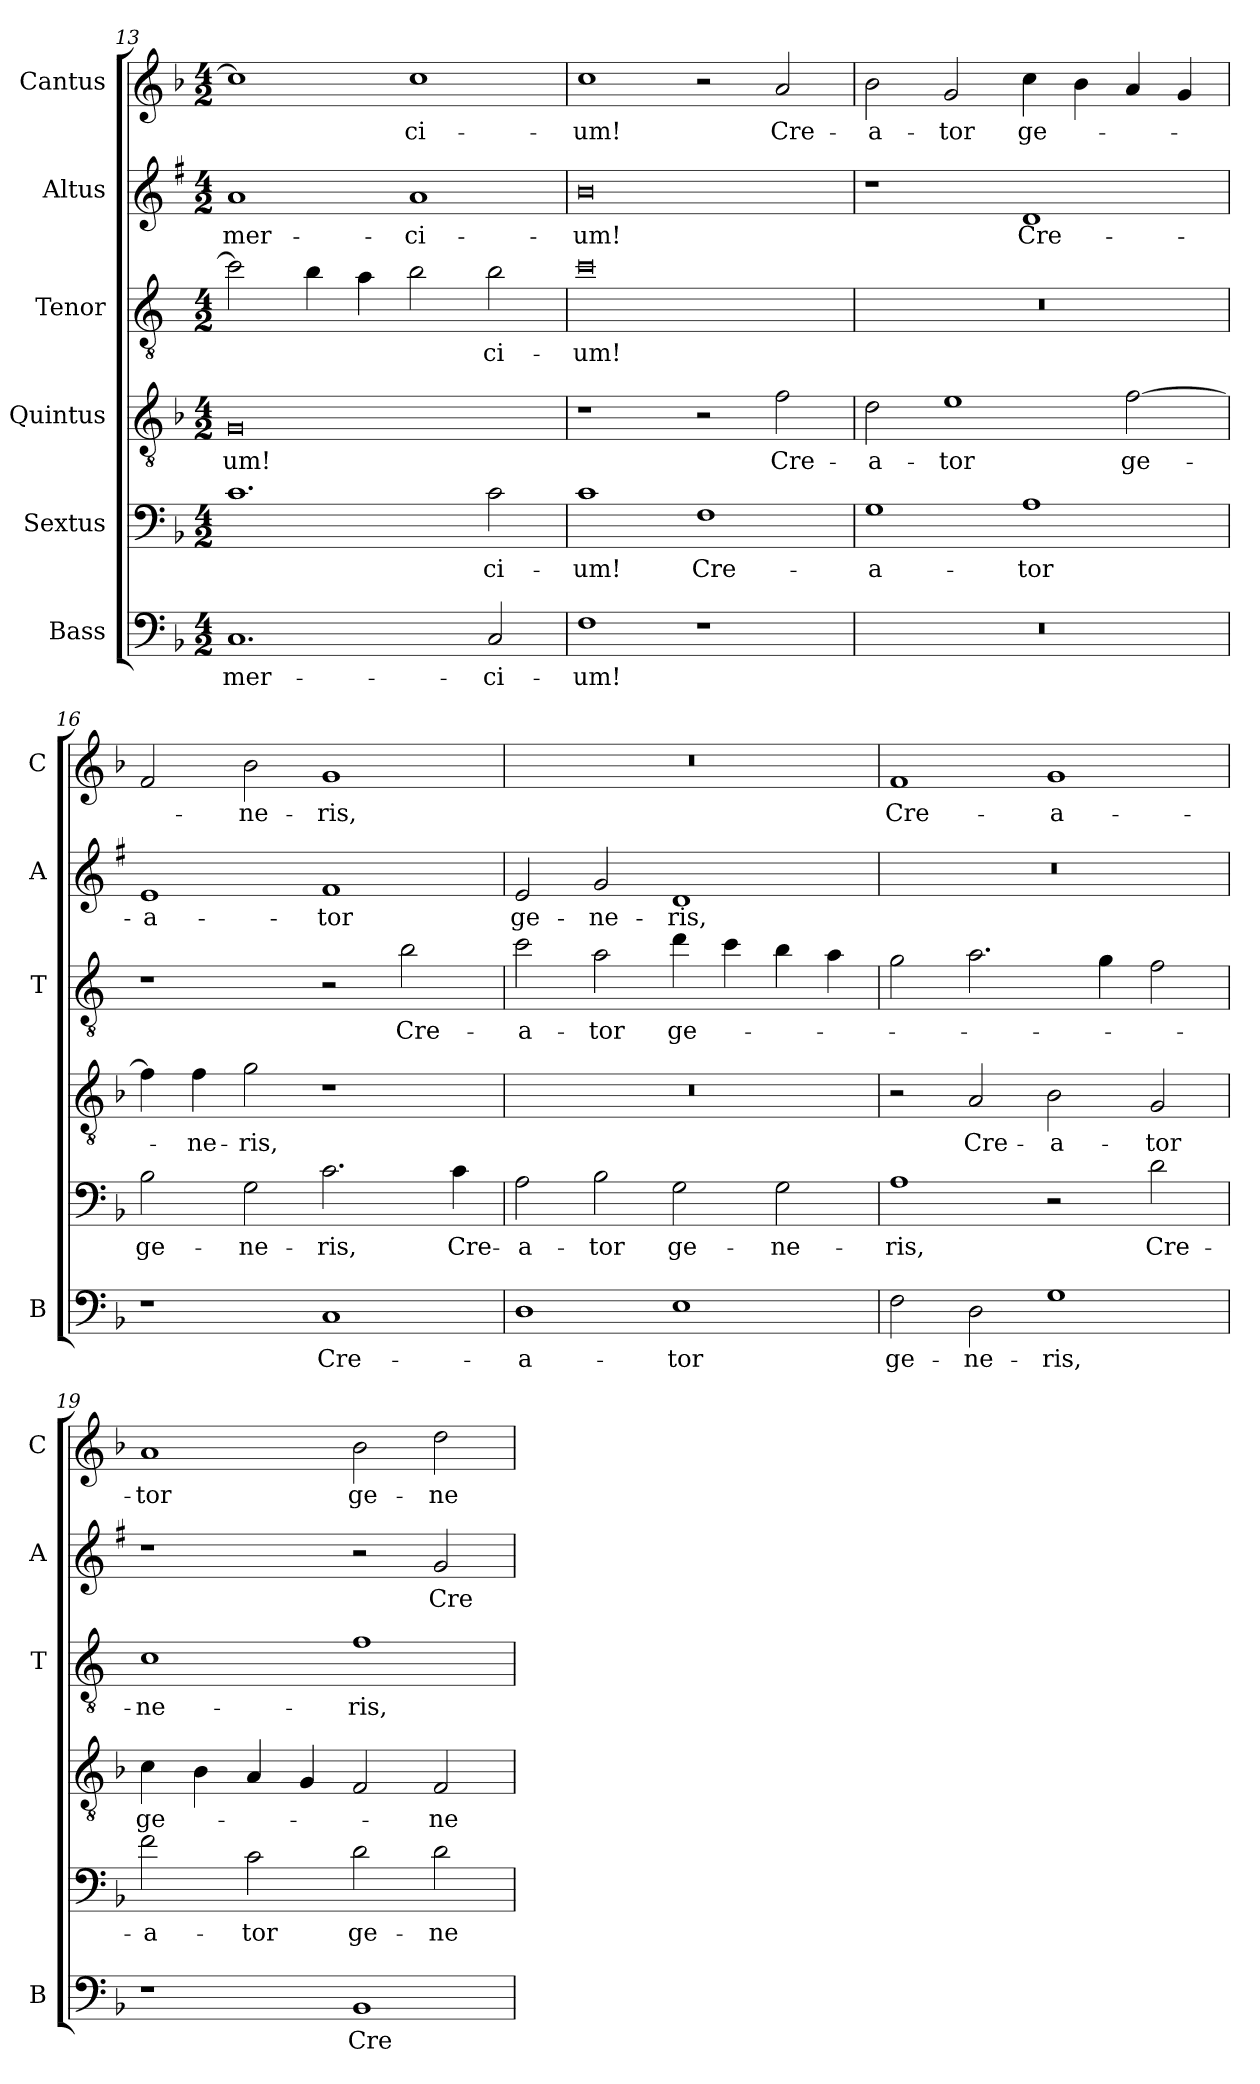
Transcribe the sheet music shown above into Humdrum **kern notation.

**kern	**text	**kern	**text	**kern	**text	**kern	**text	**kern	**text	**kern	**text
*part6	*part6	*part5	*part5	*part4	*part4	*part3	*part3	*part2	*part2	*part1	*part1
*staff6	*staff6	*staff5	*staff5	*staff4	*staff4	*staff3	*staff3	*staff2	*staff2	*staff1	*staff1
*I"Bass	*	*I"Sextus	*	*I"Quintus	*	*I"Tenor	*	*I"Altus	*	*I"Cantus	*
*I'B	*	*	*	*	*	*I'T	*	*I'A	*	*I'C	*
*clefF4	*	*clefF4	*	*clefGv2	*	*clefGv2	*	*clefG2	*	*clefG2	*
*	*	*	*	*	*	*ITrd4c7	*	*ITrd1c2	*	*	*
*k[b-]	*	*k[b-]	*	*k[b-]	*	*k[b-]	*	*k[b-]	*	*k[b-]	*
*F:	*	*F:	*	*F:	*	*F:	*	*F:	*	*F:	*
*M4/2	*	*M4/2	*	*M4/2	*	*M4/2	*	*M4/2	*	*M4/2	*
=13	=13	=13	=13	=13	=13	=13	=13	=13	=13	=13	=13
!	!LO:LY:b	!	!	!	!LO:LY:b	!	!	!	!LO:LY:b	!	!
1.C	-mer-	1.c	.	0G	-um!	2f\]	.	1g	-mer-	1cc]	.
.	.	.	.	.	.	4e\	.	.	.	.	.
.	.	.	.	.	.	4d\	.	.	.	.	.
!	!	!	!	!	!	!	!	!	!LO:LY:b	!	!LO:LY:b
.	.	.	.	.	.	2e\	.	1g	-ci-	1cc	-ci-
!	!LO:LY:b	!	!LO:LY:b	!	!	!	!LO:LY:b	!	!	!	!
2C/	-ci-	2c\	-ci-	.	.	2e\	-ci-	.	.	.	.
=14	=14	=14	=14	=14	=14	=14	=14	=14	=14	=14	=14
!	!LO:LY:b	!	!LO:LY:b	!	!	!	!LO:LY:b	!	!LO:LY:b	!	!LO:LY:b
1F	-um!	1c	-um!	1r	.	0f	-um!	0a	-um!	1cc	-um!
!	!	!	!LO:LY:b	!	!	!	!	!	!	!	!
1r	.	1F	Cre-	2r	.	.	.	.	.	2r	.
!	!	!	!	!	!LO:LY:b	!	!	!	!	!	!LO:LY:b
.	.	.	.	2f\	Cre-	.	.	.	.	2a/	Cre-
!!LO:LB:g=z
=15	=15	=15	=15	=15	=15	=15	=15	=15	=15	=15	=15
!	!	!	!LO:LY:b	!	!LO:LY:b	!	!	!	!	!	!LO:LY:b
0r	.	1G	-a-	2d\	-a-	0r	.	1r	.	2b-\	-a-
!	!	!	!	!	!LO:LY:b	!	!	!	!	!	!LO:LY:b
.	.	.	.	1e	-tor	.	.	.	.	2g/	-tor
!	!	!	!LO:LY:b	!	!	!	!	!	!LO:LY:b	!	!LO:LY:b
.	.	1A	-tor	.	.	.	.	1c	Cre-	4cc\	ge-
.	.	.	.	.	.	.	.	.	.	4b-\	.
!	!	!	!	!	!LO:LY:b	!	!	!	!	!	!
.	.	.	.	[2f\	ge-	.	.	.	.	4a/	.
.	.	.	.	.	.	.	.	.	.	4g/	.
=16	=16	=16	=16	=16	=16	=16	=16	=16	=16	=16	=16
!	!	!	!LO:LY:b	!	!	!	!	!	!LO:LY:b	!	!
1r	.	2B-\	ge-	4f\]	.	1r	.	1d	-a-	2f/	.
!	!	!	!	!	!LO:LY:b	!	!	!	!	!	!
.	.	.	.	4f\	-ne-	.	.	.	.	.	.
!	!	!	!LO:LY:b	!	!LO:LY:b	!	!	!	!	!	!LO:LY:b
.	.	2G\	-ne-	2g\	-ris,	.	.	.	.	2b-\	-ne-
!	!LO:LY:b	!	!LO:LY:b	!	!	!	!	!	!LO:LY:b	!	!LO:LY:b
1C	Cre-	2.c\	-ris,	1r	.	2r	.	1e	-tor	1g	-ris,
!	!	!	!	!	!	!	!LO:LY:b	!	!	!	!
.	.	.	.	.	.	2e\	Cre-	.	.	.	.
!	!	!	!LO:LY:b	!	!	!	!	!	!	!	!
.	.	4c\	Cre-	.	.	.	.	.	.	.	.
=17	=17	=17	=17	=17	=17	=17	=17	=17	=17	=17	=17
!	!LO:LY:b	!	!LO:LY:b	!	!	!	!LO:LY:b	!	!LO:LY:b	!	!
1D	-a-	2A\	-a-	0r	.	2f\	-a-	2d/	ge-	0r	.
!	!	!	!LO:LY:b	!	!	!	!LO:LY:b	!	!LO:LY:b	!	!
.	.	2B-\	-tor	.	.	2d\	-tor	2f/	-ne-	.	.
!	!LO:LY:b	!	!LO:LY:b	!	!	!	!LO:LY:b	!	!LO:LY:b	!	!
1E	-tor	2G\	ge-	.	.	4g\	ge-	1c	-ris,	.	.
.	.	.	.	.	.	4f\	.	.	.	.	.
!	!	!	!LO:LY:b	!	!	!	!	!	!	!	!
.	.	2G\	-ne-	.	.	4e\	.	.	.	.	.
.	.	.	.	.	.	4d\	.	.	.	.	.
=18	=18	=18	=18	=18	=18	=18	=18	=18	=18	=18	=18
!	!LO:LY:b	!	!LO:LY:b	!	!	!	!	!	!	!	!LO:LY:b
2F\	ge-	1A	-ris,	2r	.	2c\	.	0r	.	1f	Cre-
!	!LO:LY:b	!	!	!	!LO:LY:b	!	!	!	!	!	!
2D\	-ne-	.	.	2A/	Cre-	2.d\	.	.	.	.	.
!	!LO:LY:b	!	!	!	!LO:LY:b	!	!	!	!	!	!LO:LY:b
1G	-ris,	2r	.	2B-\	-a-	.	.	.	.	1g	-a-
.	.	.	.	.	.	4c\	.	.	.	.	.
!	!	!	!LO:LY:b	!	!LO:LY:b	!	!	!	!	!	!
.	.	2d\	Cre-	2G/	-tor	2B-\	.	.	.	.	.
=19	=19	=19	=19	=19	=19	=19	=19	=19	=19	=19	=19
!	!	!	!LO:LY:b	!	!LO:LY:b	!	!LO:LY:b	!	!	!	!LO:LY:b
1r	.	2f\	-a-	4c\	ge-	1F	-ne-	1r	.	1a	-tor
.	.	.	.	4B-\	.	.	.	.	.	.	.
!	!	!	!LO:LY:b	!	!	!	!	!	!	!	!
.	.	2c\	-tor	4A/	.	.	.	.	.	.	.
.	.	.	.	4G/	.	.	.	.	.	.	.
!	!LO:LY:b	!	!LO:LY:b	!	!	!	!LO:LY:b	!	!	!	!LO:LY:b
1BB-	Cre-	2d\	ge-	2F/	.	1B-	-ris,	2r	.	2b-\	ge-
!	!	!	!LO:LY:b	!	!LO:LY:b	!	!	!	!LO:LY:b	!	!LO:LY:b
.	.	2d\	-ne-	2F/	-ne-	.	.	2f/	Cre-	2dd\	-ne-
=	=	=	=	=	=	=	=	=	=	=	=
*-	*-	*-	*-	*-	*-	*-	*-	*-	*-	*-	*-
